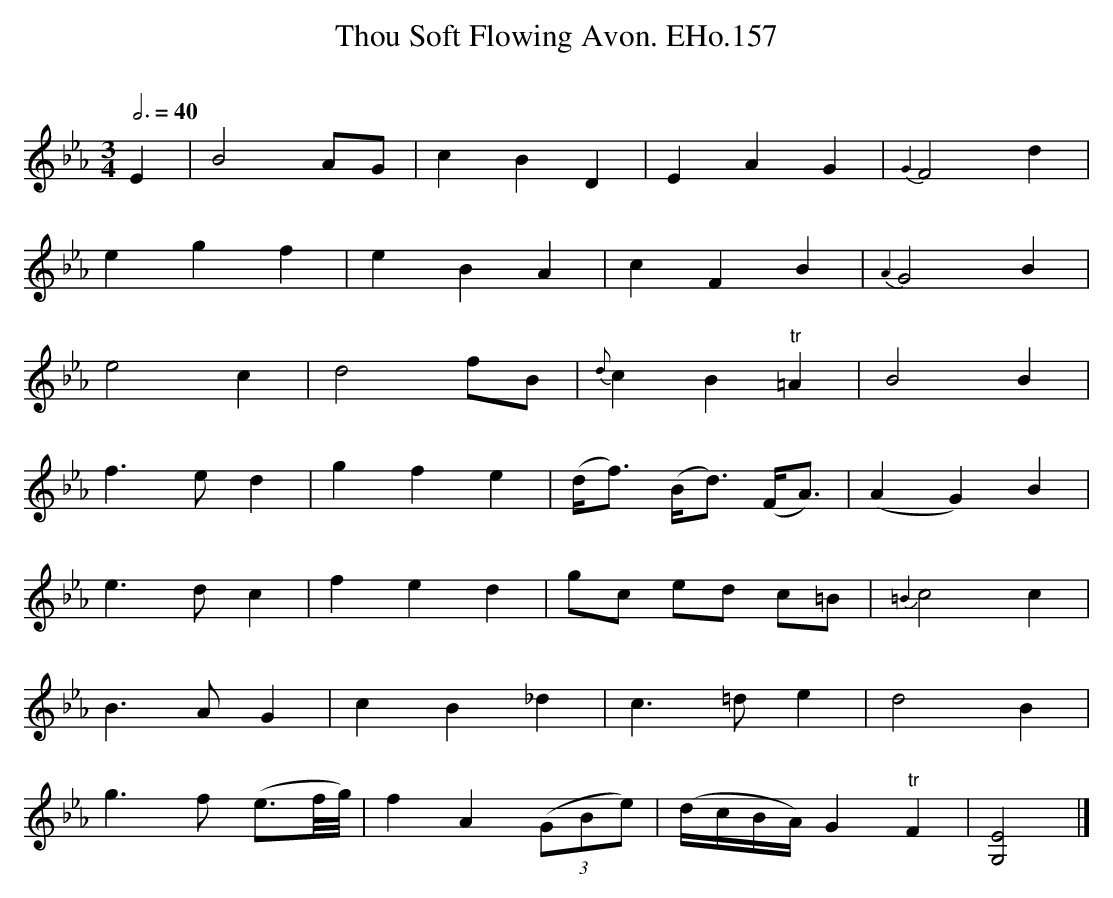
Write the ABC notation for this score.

X:1
T:Thou Soft Flowing Avon. EHo.157
M:3/4
L:1/8
Q:3/4=40
O:
K:Eb
E2 | B4 AG | c2 B2 D2 | E2 A2 G2 | {G2}F4 d2 |
e2 g2 f2 | e2 B2 A2 | c2 F2 B2 | {A2}G4 B2 |
e4 c2 | d4 fB | {d}c2 B2 "tr"=A2 | B4 B2 |
f3e d2 | g2 f2 e2 | (d<f) (B<d) (F<A) | (A2 G2) B2 |
e3d c2 | f2e2d2 | gc ed c=B | {=B2}c4c2 |
B3A G2 | c2 B2 _d2 | c3=d e2 | d4B2 |
g3f (e3/f//g//) | f2 A2 (3(GBe) | (d/c/B/A/) G2"tr"F2 | [G,4E4] |]
